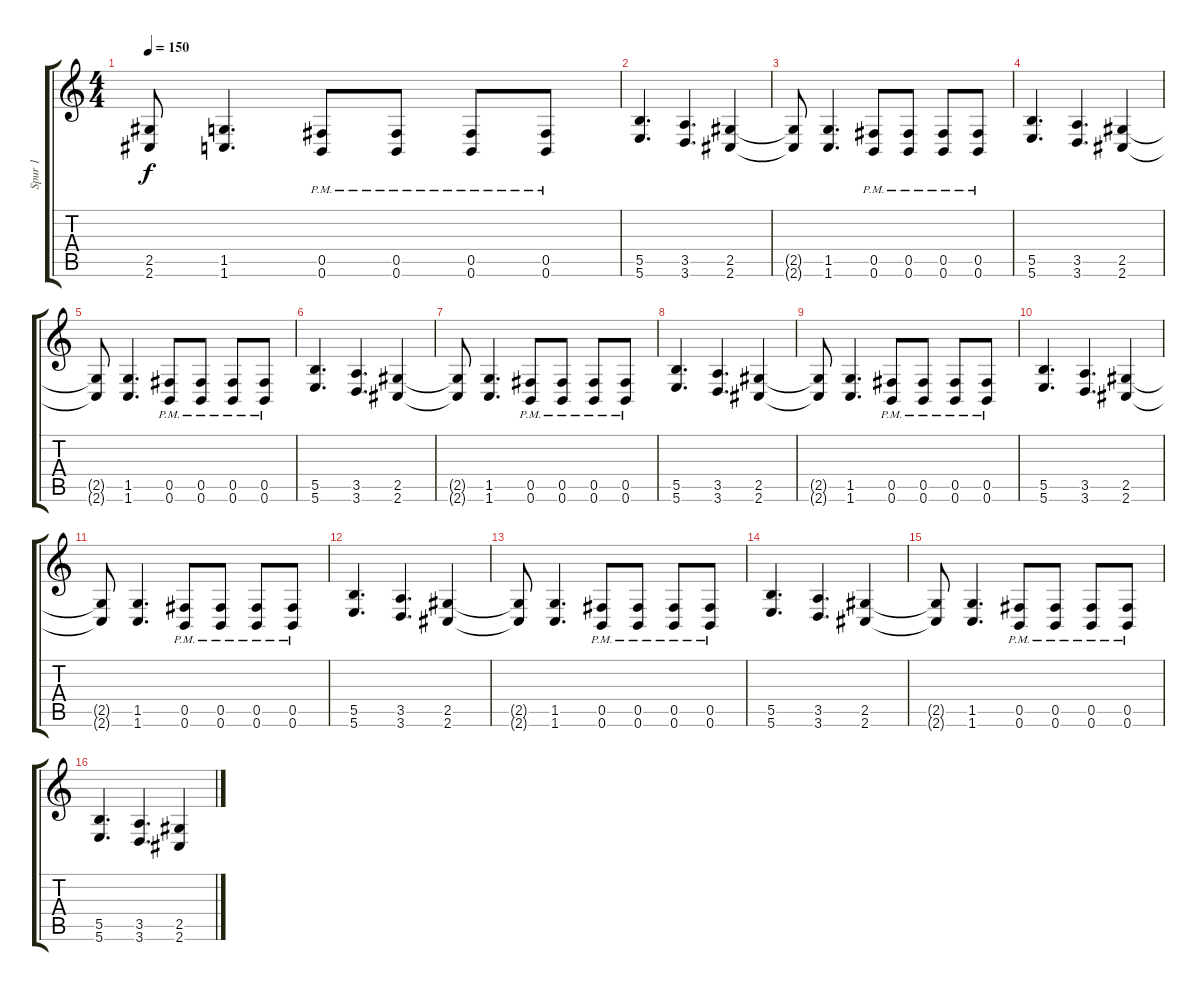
\track ("Spur 1" "Spur 1") {instrument distortionguitar}
\staff {score tabs}
\tuning (Db4 Ab3 E3 B2 Gb2 B1) {hide}
\ts (4 4)
\tempo 150
\clef g2
\ks c
(2.5{t} 2.6{t}).8{dy f} (1.5 1.6).4{d} (0.5{pm} 0.6{pm}).8 (0.5{pm} 0.6{pm}).8 (0.5{pm} 0.6{pm}).8 (0.5{pm} 0.6{pm}).8 |
(5.5 5.6).4{d} (3.5 3.6).4{d} (2.5 2.6).4 |
(2.5{t} 2.6{t}).8 (1.5 1.6).4{d} (0.5{pm} 0.6{pm}).8 (0.5{pm} 0.6{pm}).8 (0.5{pm} 0.6{pm}).8 (0.5{pm} 0.6{pm}).8 |
(5.5 5.6).4{d} (3.5 3.6).4{d} (2.5 2.6).4 |
(2.5{t} 2.6{t}).8 (1.5 1.6).4{d} (0.5{pm} 0.6{pm}).8 (0.5{pm} 0.6{pm}).8 (0.5{pm} 0.6{pm}).8 (0.5{pm} 0.6{pm}).8 |
(5.5 5.6).4{d} (3.5 3.6).4{d} (2.5 2.6).4 |
(2.5{t} 2.6{t}).8 (1.5 1.6).4{d} (0.5{pm} 0.6{pm}).8 (0.5{pm} 0.6{pm}).8 (0.5{pm} 0.6{pm}).8 (0.5{pm} 0.6{pm}).8 |
(5.5 5.6).4{d} (3.5 3.6).4{d} (2.5 2.6).4 |
(2.5{t} 2.6{t}).8 (1.5 1.6).4{d} (0.5{pm} 0.6{pm}).8 (0.5{pm} 0.6{pm}).8 (0.5{pm} 0.6{pm}).8 (0.5{pm} 0.6{pm}).8 |
(5.5 5.6).4{d} (3.5 3.6).4{d} (2.5 2.6).4 |
(2.5{t} 2.6{t}).8 (1.5 1.6).4{d} (0.5{pm} 0.6{pm}).8 (0.5{pm} 0.6{pm}).8 (0.5{pm} 0.6{pm}).8 (0.5{pm} 0.6{pm}).8 |
(5.5 5.6).4{d} (3.5 3.6).4{d} (2.5 2.6).4 |
(2.5{t} 2.6{t}).8 (1.5 1.6).4{d} (0.5{pm} 0.6{pm}).8 (0.5{pm} 0.6{pm}).8 (0.5{pm} 0.6{pm}).8 (0.5{pm} 0.6{pm}).8 |
(5.5 5.6).4{d} (3.5 3.6).4{d} (2.5 2.6).4 |
(2.5{t} 2.6{t}).8 (1.5 1.6).4{d} (0.5{pm} 0.6{pm}).8 (0.5{pm} 0.6{pm}).8 (0.5{pm} 0.6{pm}).8 (0.5{pm} 0.6{pm}).8 |
(5.5 5.6).4{d} (3.5 3.6).4{d} (2.5 2.6).4
